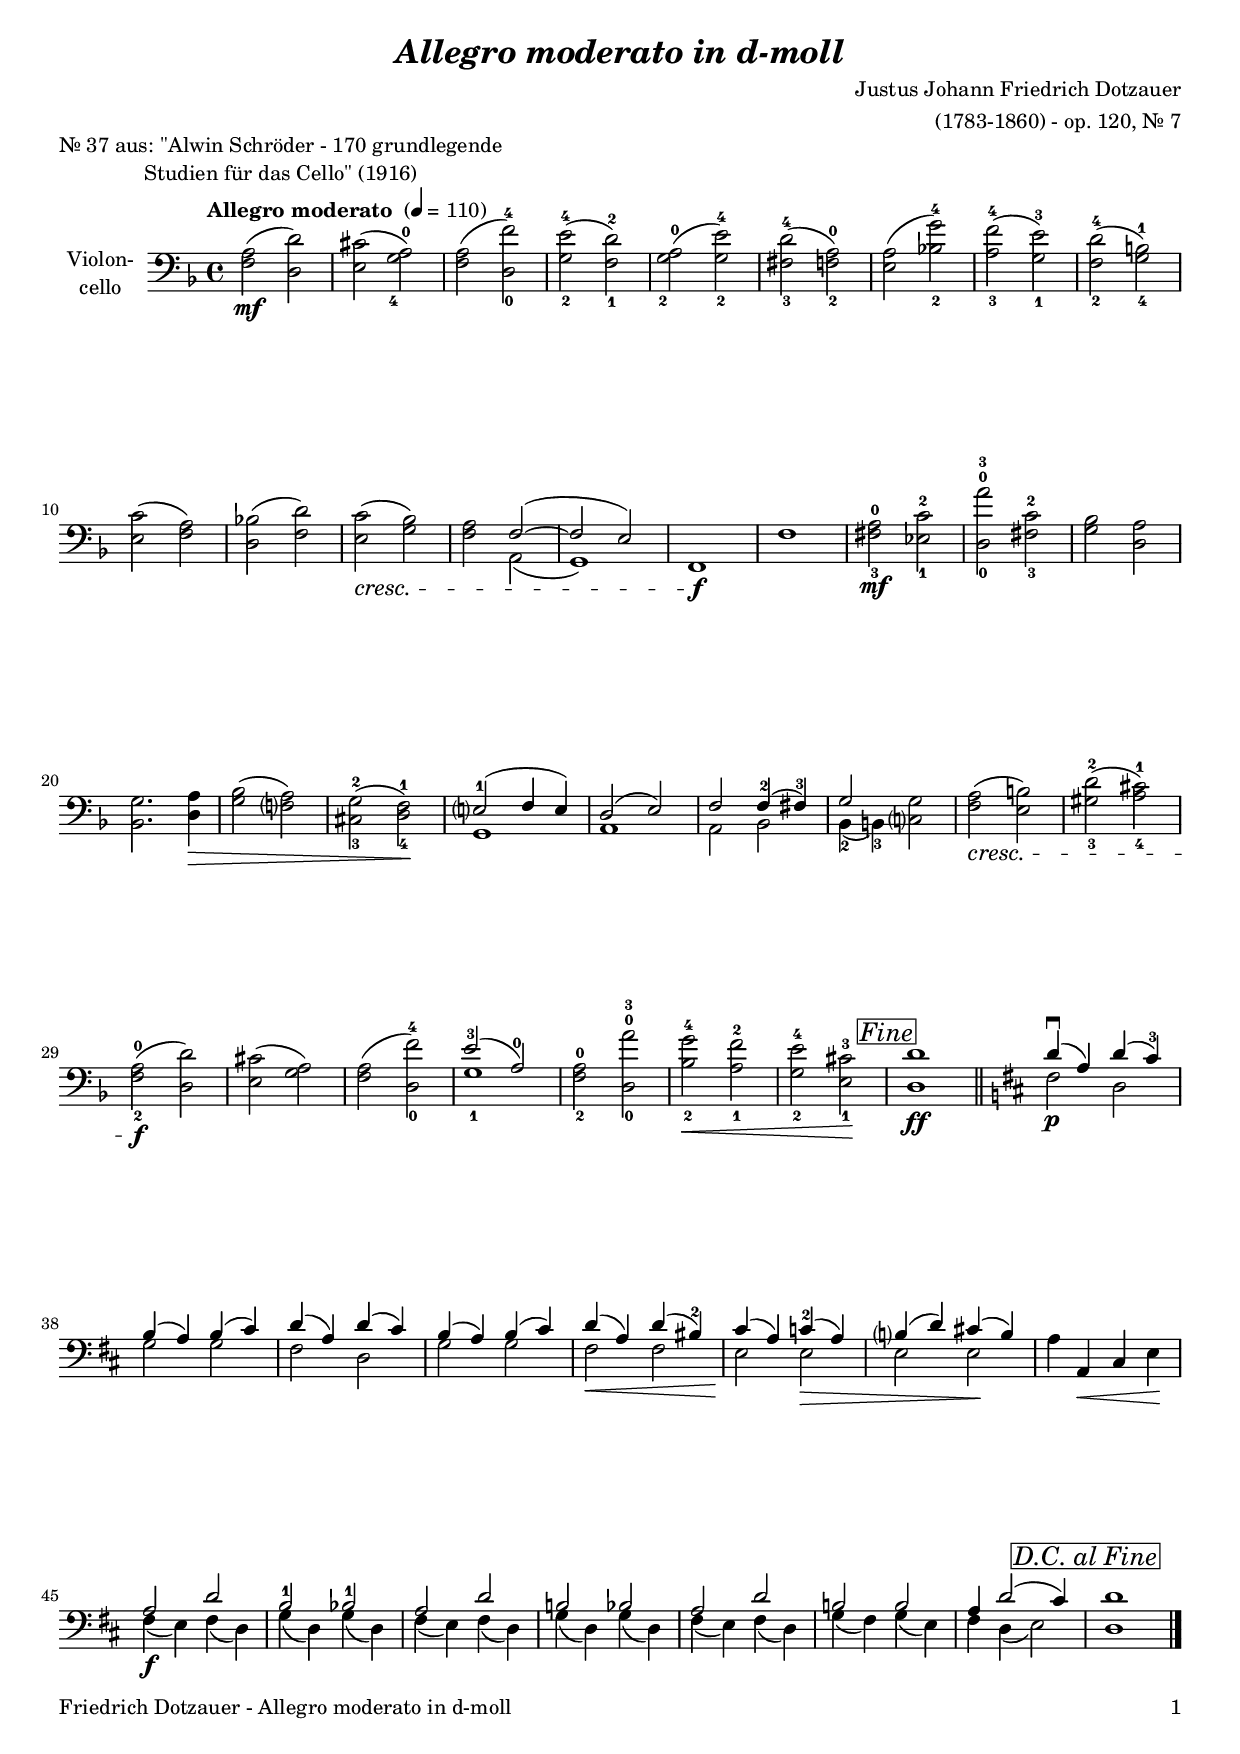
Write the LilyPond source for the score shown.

\version "2.22.0"
\include "deutsch.ly"

#(set-global-staff-size 18)

\header {
  title     = \markup \bold \italic "Allegro moderato in d-moll"
  composer  = "Justus Johann Friedrich Dotzauer"
  arranger  = "(1783-1860) - op. 120, Nr. 7"
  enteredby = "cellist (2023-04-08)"
  piece     = \markup \center-column {
    "Nr. 37 aus: \"Alwin Schröder - 170 grundlegende"
    "Studien für das Cello\" (1916)"
  }
}

voiceconsts = {
  \key d \minor
  \time 4/4
  \clef "bass"
%  \numericTimeSignature
%  \compressEmptyMeasures
  % Set default beaming for all staves
%  \set Timing.beamExceptions = #'()
%  \set Timing.baseMoment     = #(ly:make-moment 1 4)
%  \set Timing.beatStructure  = #'(1 1 1)
  \tempo "Allegro moderato " 4=110
}

mist = "string ensemble 1"
mivl = "violin"
miba = "cello"

dcaf   = \mark \markup \box \italic "D.C. al Fine"
fine   = \mark \markup \box \italic "Fine"

va = \relative c {
  \voiceconsts

  <f a>2(\mf <d d'>)
  <e cis'>( <g-4 a-0>)
  <f a>( <d-0 f'-4>)
  <g-2 e'-4>( <f-1 d'-2>)
  <g-2 a-0>( <g-2 e'-4>)
  <fis-3 d'-4>( <f-2 a-0>)
  <e a>( < b'!-2 g'-4>)
  
  <a-3 f'-4>( <g-1 e'-3>)
  <f-2 d'-4>( <g-4 h-1>)
  <e c'>( <f a>)
  <d b'!>( <f d'>)
  <e c'>(\cresc <g b>)
  <f a> << {
    f(~
    f e)
  } \\ {
    a,(
    g1)
  } >>

  f\f
  f'
  <fis-3 a-0>2\mf <es-1 c'-2>
  <d-0 a''-0-3> <fis-3 c'-2>
  <g b> <d a'>
  <b g'>2. <d a'>4\>
  <g b>2( <f? a>)
  <cis-3 g'-2>( <d-4 f-1>)\!

  << {
    e?(-1 f4 e)
    d2( e)
    f f4(-2 fis)-3
    g2
  } \\ {
    g,1
    a
    a2 b
    b4(-2 h)-3
  } >> <c? g'>2
  <f a>(\cresc <e h'>)
  <gis-3 d'-2>( <a-4 cis-1>)
  <f-2 a-0>(\f <d d'>)
  
  <e cis'>( <g a>)
  <f a>( <d-0 f'-4>)
  << { e'-3( a,)-0 } \\ g1-1 >>
  <f-2 a-0>2 <d-0 a''-0-3>
  <b'-2 g'-4>\< <a-1 f'-2>
  <g-2 e'-4> <e-1 cis'-3>\! \fine
  <d d'>1\ff \bar "||" \key d \major
  << {
    d'4(\downbow a) d( cis)-3
    h( a) h( cis)
    d( a) d( cis)
    h( a) h( cis)
    d( a) d( his)-2

    cis( a) c(-2 a)
    h?( d) cis!( h)
  } \\ {
    fis2\p d
    g g
    fis d
    g g
    fis\< fis

    e\! e\>
    e e\!
  } >>
  a4 a,\< cis e\!
  << {
    a2 d
    h-1 b-1

    a d
    h! b
    a d
    h! h
    a4 d2( cis4)
  } \\ {
    fis,(\f e) fis( d)
    g( d) g( d)

    fis( e) fis( d)
    g( d) g( d)
    fis( e) fis( d)
    g( fis) g( e)
    fis d( e2)
  } >> \dcaf
  <d d'>1 \bar "|."
}


music = \new StaffGroup <<
      \new Staff {
	\set Staff.midiInstrument = \miba
	\set Staff.instrumentName = \markup \center-column { "Violon-" "cello"}
	\transpose d d { \va }
      }
>>

\book {
   \paper {
    print-page-number = ##t
    print-first-page-number = ##t
    ragged-last-bottom = ##f
    oddHeaderMarkup = \markup \null
    evenHeaderMarkup = \markup \null
    oddFooterMarkup = \markup {
      \fill-line {
        \on-the-fly #print-page-number-check-first
        "Friedrich Dotzauer - Allegro moderato in d-moll" \fromproperty #'page:page-number-string
      }
    }
    evenFooterMarkup = \oddFooterMarkup
  } \score {
    \music
    \layout {}
  }

  \score {
    \unfoldRepeats \music

    \midi {
      \context {
        \Score
      }
    }
  }
}